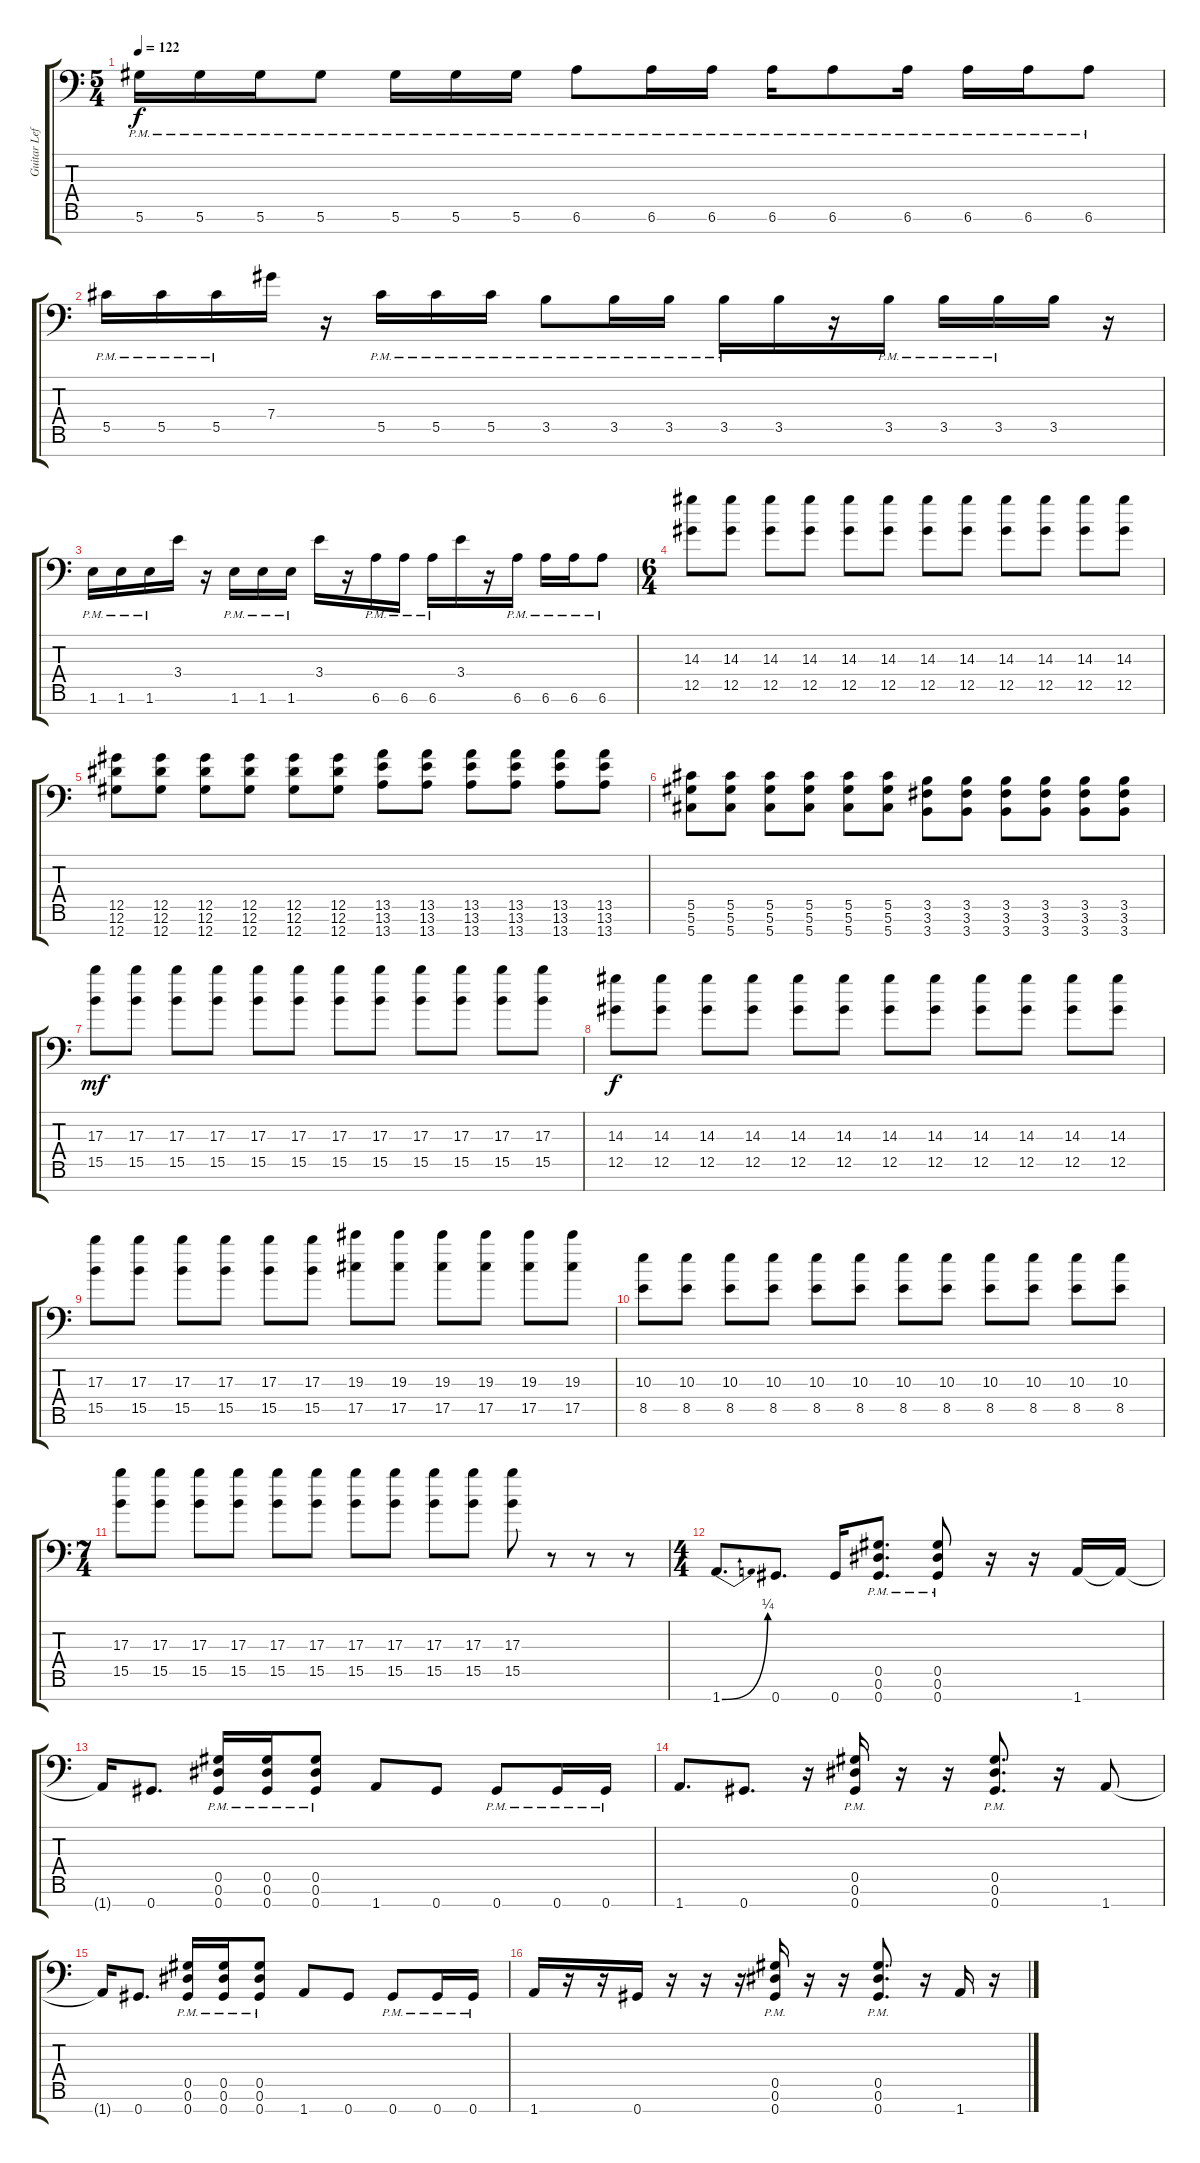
\track ("Guitar Left" "Guitar Lef") {instrument distortionguitar}
\staff {score tabs}
\tuning (Eb4 Bb3 Gb3 Db3 Ab2 Eb2 Ab1) {hide}
\ts (5 4)
\tempo 122
\clef f4
\ks c
5.6{pm}.16{dy f} 5.6{pm}.16 5.6{pm}.16 5.6{pm}.8 5.6{pm}.16 5.6{pm}.16 5.6{pm}.16 6.6{pm}.8 6.6{pm}.16 6.6{pm}.16 6.6{pm}.16 6.6{pm}.8 6.6{pm}.16 6.6{pm}.16 6.6{pm}.16 6.6{pm}.8 |
5.5{pm}.16 5.5{pm}.16 5.5{pm}.16 7.4.16 r.16 5.5{pm}.16 5.5{pm}.16 5.5{pm}.16 3.5{pm}.8 3.5{pm}.16 3.5{pm}.16 3.5{pm}.16 3.5.16 r.16 3.5{pm}.16 3.5{pm}.16 3.5{pm}.16 3.5.16 r.16 |
1.6{pm}.16 1.6{pm}.16 1.6{pm}.16 3.4.16 r.16 1.6{pm}.16 1.6{pm}.16 1.6{pm}.16 3.4.16 r.16 6.6{pm}.16 6.6{pm}.16 6.6{pm}.16 3.4.16 r.16 6.6{pm}.16 6.6{pm}.16 6.6{pm}.16 6.6{pm}.8 |
\ts (6 4)
(14.3 12.5).8 (14.3 12.5).8 (14.3 12.5).8 (14.3 12.5).8 (14.3 12.5).8 (14.3 12.5).8 (14.3 12.5).8 (14.3 12.5).8 (14.3 12.5).8 (14.3 12.5).8 (14.3 12.5).8 (14.3 12.5).8 |
(12.5 12.6 12.7).8 (12.5 12.6 12.7).8 (12.5 12.6 12.7).8 (12.5 12.6 12.7).8 (12.5 12.6 12.7).8 (12.5 12.6 12.7).8 (13.5 13.6 13.7).8 (13.5 13.6 13.7).8 (13.5 13.6 13.7).8 (13.5 13.6 13.7).8 (13.5 13.6 13.7).8 (13.5 13.6 13.7).8 |
(5.5 5.6 5.7).8 (5.5 5.6 5.7).8 (5.5 5.6 5.7).8 (5.5 5.6 5.7).8 (5.5 5.6 5.7).8 (5.5 5.6 5.7).8 (3.5 3.6 3.7).8 (3.5 3.6 3.7).8 (3.5 3.6 3.7).8 (3.5 3.6 3.7).8 (3.5 3.6 3.7).8 (3.5 3.6 3.7).8 |
(17.3 15.5).8{dy mf} (17.3 15.5).8 (17.3 15.5).8 (17.3 15.5).8 (17.3 15.5).8 (17.3 15.5).8 (17.3 15.5).8 (17.3 15.5).8 (17.3 15.5).8 (17.3 15.5).8 (17.3 15.5).8 (17.3 15.5).8 |
(14.3 12.5).8{dy f} (14.3 12.5).8 (14.3 12.5).8 (14.3 12.5).8 (14.3 12.5).8 (14.3 12.5).8 (14.3 12.5).8 (14.3 12.5).8 (14.3 12.5).8 (14.3 12.5).8 (14.3 12.5).8 (14.3 12.5).8 |
(17.3 15.5).8 (17.3 15.5).8 (17.3 15.5).8 (17.3 15.5).8 (17.3 15.5).8 (17.3 15.5).8 (19.3 17.5).8 (19.3 17.5).8 (19.3 17.5).8 (19.3 17.5).8 (19.3 17.5).8 (19.3 17.5).8 |
(10.3 8.5).8 (10.3 8.5).8 (10.3 8.5).8 (10.3 8.5).8 (10.3 8.5).8 (10.3 8.5).8 (10.3 8.5).8 (10.3 8.5).8 (10.3 8.5).8 (10.3 8.5).8 (10.3 8.5).8 (10.3 8.5).8 |
\ts (7 4)
(17.3 15.5).8 (17.3 15.5).8 (17.3 15.5).8 (17.3 15.5).8 (17.3 15.5).8 (17.3 15.5).8 (17.3 15.5).8 (17.3 15.5).8 (17.3 15.5).8 (17.3 15.5).8 (17.3 15.5).8 r.8 r.8 r.8 |
\ts (4 4)
1.7{be (bend 0 0 60 1)}.8{d} 0.7.8{d} 0.7.16 (0.5{pm} 0.6{pm} 0.7{pm}).8{d} (0.5{pm} 0.6{pm} 0.7{pm}).8 r.16 r.16 1.7.16 1.7{t}.16 |
1.7{t}.16 0.7.8{d} (0.5{pm} 0.6{pm} 0.7{pm}).16 (0.5{pm} 0.6{pm} 0.7{pm}).16 (0.5{pm} 0.6{pm} 0.7{pm}).8 1.7.8 0.7.8 0.7{pm}.8 0.7{pm}.16 0.7{pm}.16 |
1.7.8{d} 0.7.8{d} r.16 (0.5{pm} 0.6{pm} 0.7{pm}).16 r.16 r.16 (0.5{pm} 0.6{pm} 0.7{pm}).8{d} r.16 1.7.8 |
1.7{t}.16 0.7.8{d} (0.5{pm} 0.6{pm} 0.7{pm}).16 (0.5{pm} 0.6{pm} 0.7{pm}).16 (0.5{pm} 0.6{pm} 0.7{pm}).8 1.7.8 0.7.8 0.7{pm}.8 0.7{pm}.16 0.7{pm}.16 |
1.7.16 r.16 r.16 0.7.16 r.16 r.16 r.16 (0.5{pm} 0.6{pm} 0.7{pm}).16 r.16 r.16 (0.5{pm} 0.6{pm} 0.7{pm}).8{d} r.16 1.7.16 r.16
